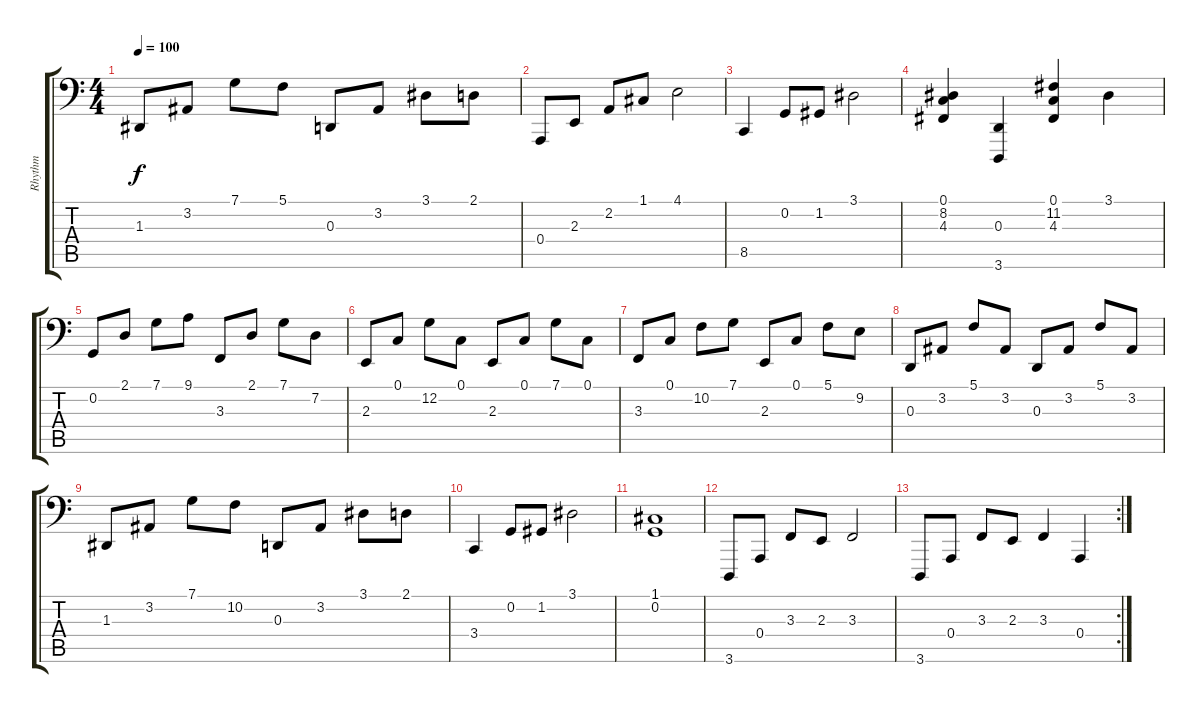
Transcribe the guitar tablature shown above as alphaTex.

\track ("Rhythm" "Rhythm") {instrument acousticgrandpiano}
\staff {score tabs}
\tuning (C3 G2 D2 A1 E1 B0) {hide}
\ts (4 4)
\tempo 100
\clef f4
\ks c
1.3.8{dy f} 3.2.8 7.1.8 5.1.8 0.3.8 3.2.8 3.1.8 2.1.8 |
0.4.8 2.3.8 2.2.8 1.1.8 4.1.2 |
8.5.4 0.2.8 1.2.8 3.1.2 |
(0.1 8.2 4.3).4 (0.3 3.6).4 (0.1 11.2 4.3).4 3.1.4 |
0.2.8 2.1.8 7.1.8 9.1.8 3.3.8 2.1.8 7.1.8 7.2.8 |
2.3.8 0.1.8 12.2.8 0.1.8 2.3.8 0.1.8 7.1.8 0.1.8 |
3.3.8 0.1.8 10.2.8 7.1.8 2.3.8 0.1.8 5.1.8 9.2.8 |
0.3.8 3.2.8 5.1.8 3.2.8 0.3.8 3.2.8 5.1.8 3.2.8 |
1.3.8 3.2.8 7.1.8 10.2.8 0.3.8 3.2.8 3.1.8 2.1.8 |
3.4.4 0.2.8 1.2.8 3.1.2 |
(1.1 0.2).1 |
3.6.8 0.4.8 3.3.8 2.3.8 3.3.2 |
\rc 2
3.6.8 0.4.8 3.3.8 2.3.8 3.3.4 0.4.4
